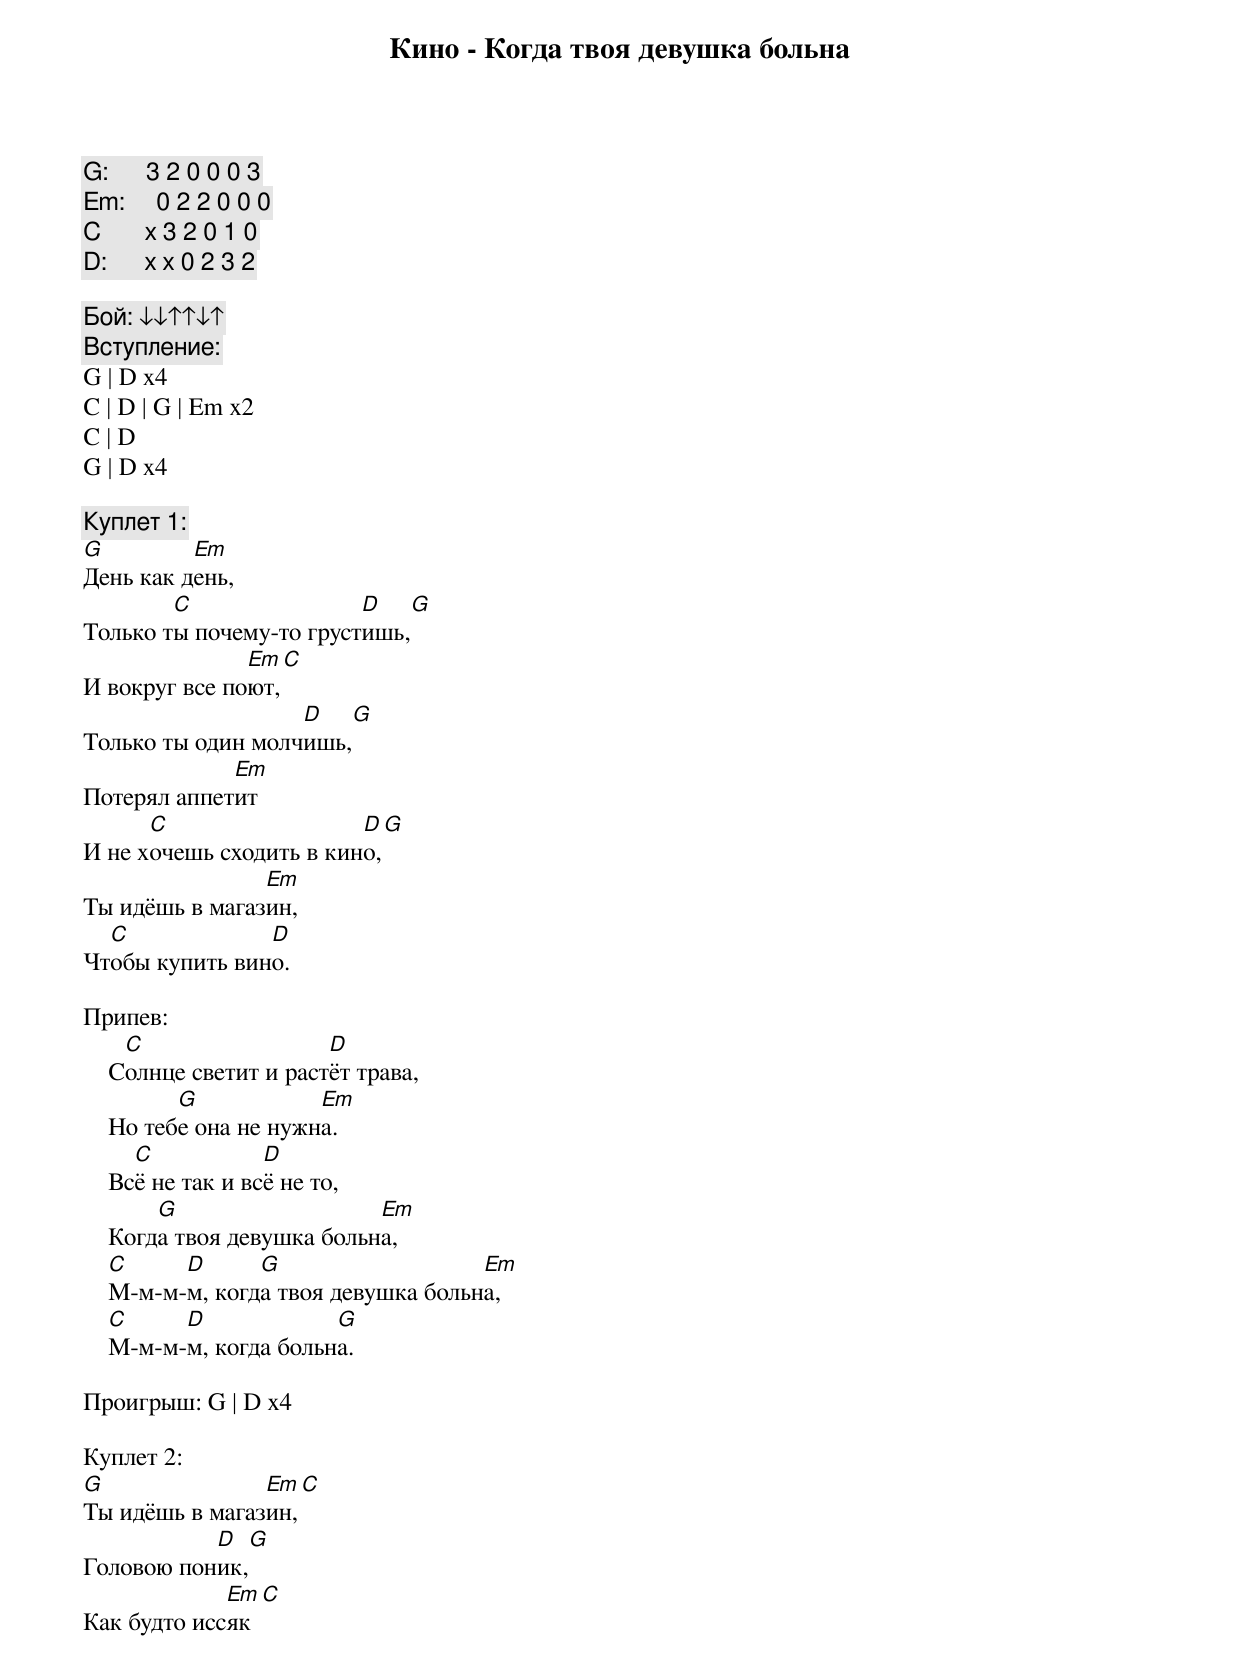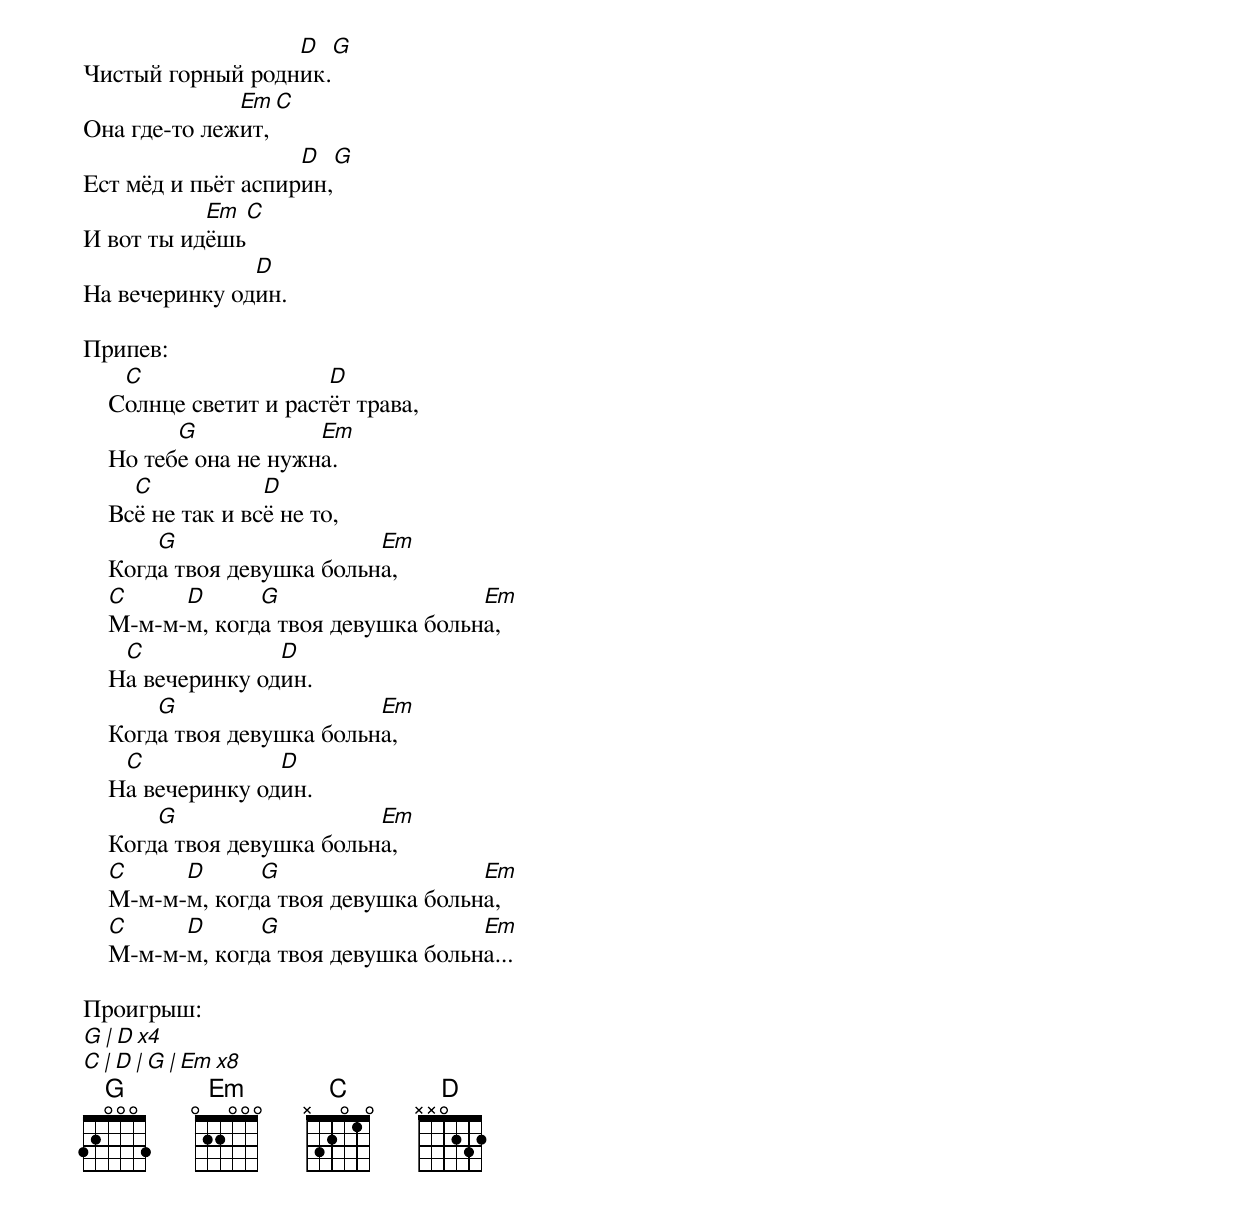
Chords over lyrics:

Кино - Когда твоя девушка больна

G:      3 2 0 0 0 3
Em:     0 2 2 0 0 0
C       x 3 2 0 1 0
D:      x x 0 2 3 2

Бой: ↓↓↑↑↓↑
Вступление:
G | D x4
C | D | G | Em x2
C | D
G | D x4

Куплет 1:
G         Em
День как день,
        C                D      G
Только ты почему-то грустишь,
               Em   C
И вокруг все поют,
                   D    G
Только ты один молчишь,
             Em
Потерял аппетит
      C                  D   G
И не хочешь сходить в кино,
                Em
Ты идёшь в магазин,
  C             D
Чтобы купить вино.

Припев:
     C                  D
    Солнце светит и растёт трава,
          G            Em
    Но тебе она не нужна.
      C            D
    Всё не так и всё не то,
        G                   Em
    Когда твоя девушка больна,
    C     D      G                   Em
    М-м-м-м, когда твоя девушка больна,
    C     D             G
    М-м-м-м, когда больна.

Проигрыш: G | D x4

Куплет 2:
G               Em    C
Ты идёшь в магазин,
           D    G
Головою поник,
             Em    C
Как будто иссяк
                  D    G
Чистый горный родник.
              Em    C
Она где-то лежит,
                    D    G
Ест мёд и пьёт аспирин,
           Em    C
И вот ты идёшь
               D
На вечеринку один.

Припев:
     C                  D
    Солнце светит и растёт трава,
          G            Em
    Но тебе она не нужна.
      C            D
    Всё не так и всё не то,
        G                   Em
    Когда твоя девушка больна,
    C     D      G                   Em
    М-м-м-м, когда твоя девушка больна,
     C             D
    На вечеринку один.
        G                   Em
    Когда твоя девушка больна,
     C             D
    На вечеринку один.
        G                   Em
    Когда твоя девушка больна,
    C     D      G                   Em
    М-м-м-м, когда твоя девушка больна,
    C     D      G                   Em
    М-м-м-м, когда твоя девушка больна...

Проигрыш:
G | D x4
C | D | G | Em x8
